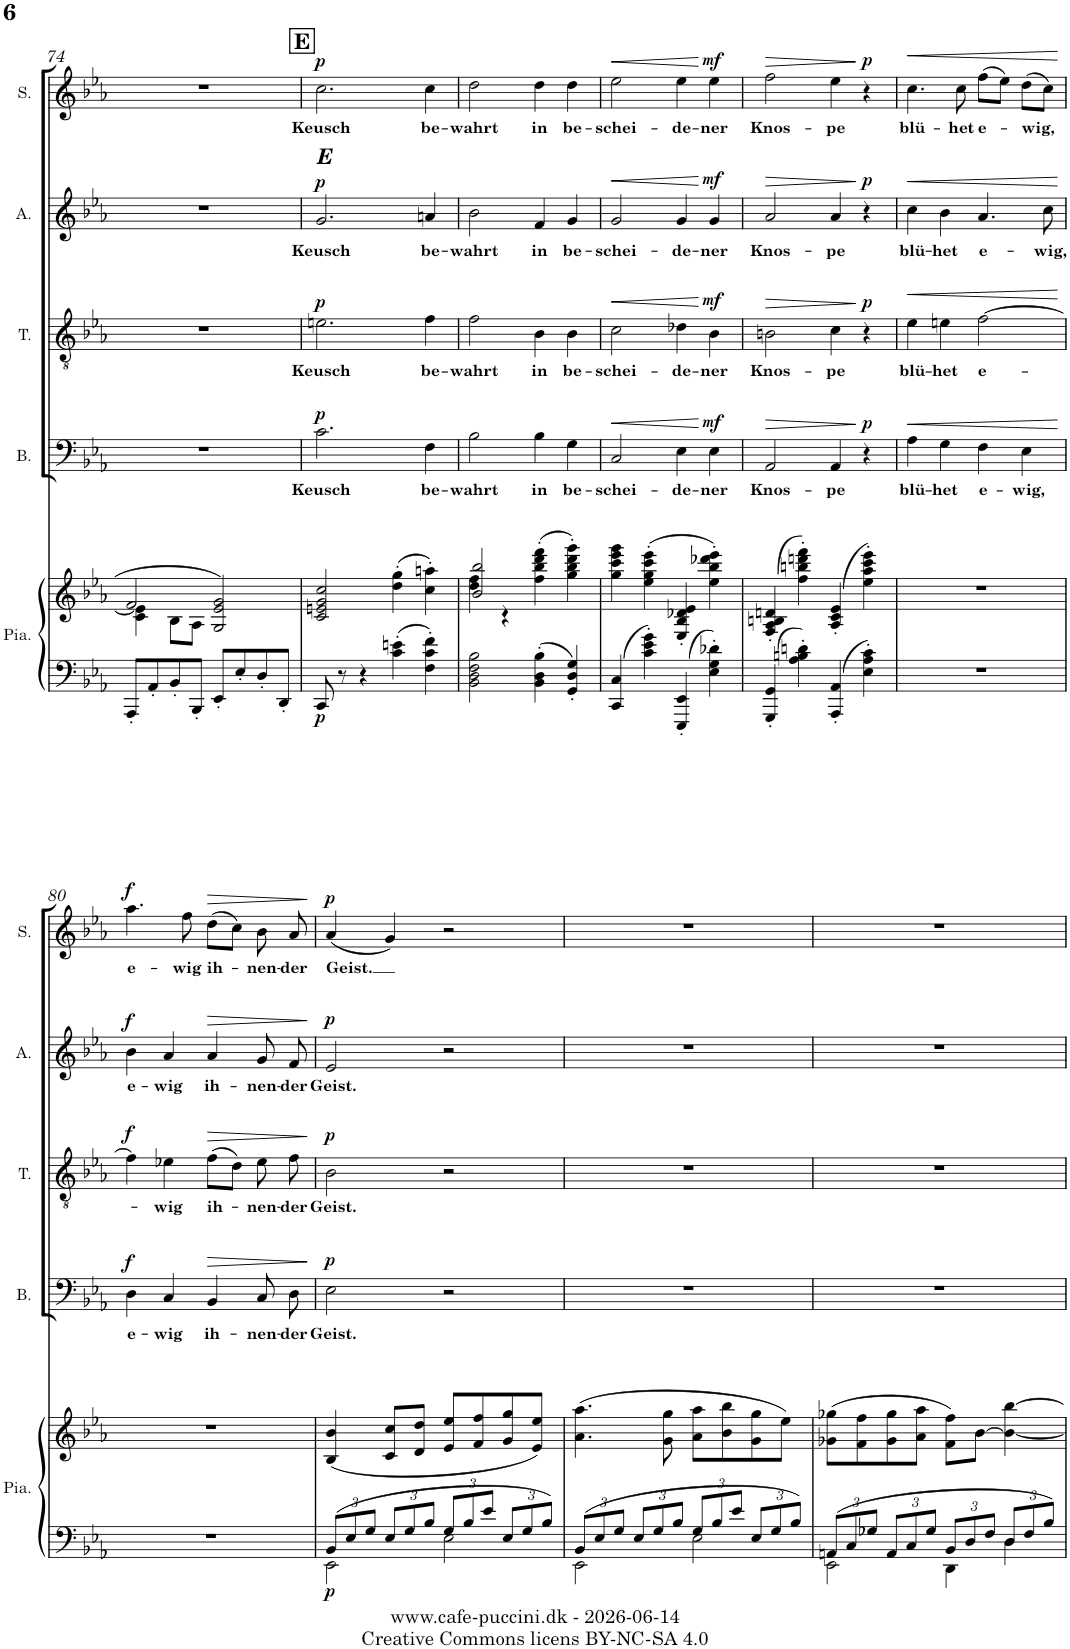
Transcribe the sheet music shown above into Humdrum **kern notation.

**kern	**kern	**dynam	**kern	**text	**dynam	**kern	**text	**dynam	**kern	**text	**dynam	**kern	**text	**dynam
*part5	*part5	*part5	*part4	*part4	*part4	*part3	*part3	*part3	*part2	*part2	*part2	*part1	*part1	*part1
*staff6	*staff5	*staff5/6	*staff4	*staff4	*staff4	*staff3	*staff3	*staff3	*staff2	*staff2	*staff2	*staff1	*staff1	*staff1
*I"Piano	*	*	*I"Basse	*	*	*I"Ténor	*	*	*I"Alto	*	*	*I"Soprano	*	*
*I'Pia.	*	*	*I'B.	*	*	*I'T.	*	*	*I'A.	*	*	*I'S.	*	*
!!LO:PB:g=z
*clefF4	*clefG2	*	*clefF4	*	*	*clefGv2	*	*	*clefG2	*	*	*clefG2	*	*
*k[b-e-a-]	*k[b-e-a-]	*	*k[b-e-a-]	*	*	*k[b-e-a-]	*	*	*k[b-e-a-]	*	*	*k[b-e-a-]	*	*
*M4/4	*M4/4	*	*M4/4	*	*	*M4/4	*	*	*M4/4	*	*	*M4/4	*	*
*met(c)	*met(c)	*	*met(c)	*	*	*met(c)	*	*	*met(c)	*	*	*met(c)	*	*
=74	=74	=74	=74	=74	=74	=74	=74	=74	=74	=74	=74	=74	=74	=74
*	*^	*	*	*	*	*	*	*	*	*	*	*	*	*
8AAA-'/L	2f/	4c\ 4e-\]	.	1r	.	.	1r	.	.	1r	.	.	1r	.	.
8AA-'/	.	.	.	.	.	.	.	.	.	.	.	.	.	.	.
8BB-'/	.	8B-\L	.	.	.	.	.	.	.	.	.	.	.	.	.
8BBB-'/J	.	8A-\J	.	.	.	.	.	.	.	.	.	.	.	.	.
8EE-'/L	2G/ 2e-/ 2g/	2ryy	.	.	.	.	.	.	.	.	.	.	.	.	.
8E-'/	.	.	.	.	.	.	.	.	.	.	.	.	.	.	.
8D'/	.	.	.	.	.	.	.	.	.	.	.	.	.	.	.
8DD'/J	.	.	.	.	.	.	.	.	.	.	.	.	.	.	.
*	*v	*v	*	*	*	*	*	*	*	*	*	*	*	*	*
!!LO:REH:place=s1:a:B:cj:fs=14:t=E
=75	=75	=75	=75	=75	=75	=75	=75	=75	=75	=75	=75	=75	=75	=75
!	!	!	!	!	!	!	!	!	!	!	!	!LO:TX:b:Bi:t=E	!	!
!	!	!LO:DY:b=2	!	!LO:LY:b	!LO:DY:a	!	!LO:LY:b	!LO:DY:a	!	!LO:LY:b	!LO:DY:a	!	!LO:LY:b	!LO:DY:a
8CC/	2c/ 2en/ 2g/ 2cc/	p	2.c\	Keusch	p	2.en\	Keusch	p	2.g/	Keusch	p	2.cc\	Keusch	p
8r	.	.	.	.	.	.	.	.	.	.	.	.	.	.
4r	.	.	.	.	.	.	.	.	.	.	.	.	.	.
4c\' 4en\'	(>4dd\' 4gg\'	.	.	.	.	.	.	.	.	.	.	.	.	.
!	!	!	!	!LO:LY:b	!	!	!LO:LY:b	!	!	!LO:LY:b	!	!	!LO:LY:b	!
4F\' 4c\' 4f\'	4cc\' 4aan\')	.	4F\	be-	.	4f\	be-	.	4an/	be-	.	4cc\	be-	.
=76	=76	=76	=76	=76	=76	=76	=76	=76	=76	=76	=76	=76	=76	=76
*	*^	*	*	*	*	*	*	*	*	*	*	*	*	*
!	!	!	!	!	!LO:LY:b	!	!	!LO:LY:b	!	!	!LO:LY:b	!	!	!LO:LY:b	!
2BB-\ 2D\ 2F\ 2B-\	2b-/ 2bb-/	4dd\ 4ff\	.	2B-\	-wahrt	.	2f\	-wahrt	.	2b-\	-wahrt	.	2dd\	-wahrt	.
.	.	4r	.	.	.	.	.	.	.	.	.	.	.	.	.
!	!	!	!	!	!LO:LY:b	!	!	!LO:LY:b	!	!	!LO:LY:b	!	!	!LO:LY:b	!
4BB-\' 4D\' 4B-\'	(>4ff\' 4bb-\' 4ddd\' 4fff\'	2ryy	.	4B-\	in	.	4B-\	in	.	4f/	in	.	4dd\	in	.
!	!	!	!	!	!LO:LY:b	!	!	!LO:LY:b	!	!	!LO:LY:b	!	!	!LO:LY:b	!
4GG/' 4D/' 4G/'	4gg\' 4bb-\' 4ddd\' 4ggg\')	.	.	4G\	be-	.	4B-\	be-	.	4g/	be-	.	4dd\	be-	.
*	*v	*v	*	*	*	*	*	*	*	*	*	*	*	*	*
=77	=77	=77	=77	=77	=77	=77	=77	=77	=77	=77	=77	=77	=77	=77
!	!	!	!	!LO:LY:b	!LO:HP:b	!	!LO:LY:b	!LO:HP:b	!	!LO:LY:b	!LO:HP:b	!	!LO:LY:b	!LO:HP:b
4CC/ 4C/	4gg\ 4ccc\ 4eee-\ 4ggg\	.	2C/	-schei-	<	2c\	-schei-	<	2g/	-schei-	<	2ee-\	-schei-	<
4c\' 4e-\' 4g\'	(>4ee-\' 4gg\' 4ccc\' 4eee-\'	.	.	.	.	.	.	.	.	.	.	.	.	.
!	!	!	!	!LO:LY:b	!	!	!LO:LY:b	!	!	!LO:LY:b	!	!	!LO:LY:b	!
4EEE-/' 4EE-/'	4E-/' 4B-/' 4d-X/' 4e-/'	.	4E-\	-de-	.	4d-X\	-de-	.	4g/	-de-	.	4ee-\	-de-	.
!	!	!	!	!LO:LY:b	!LO:DY:n=1:a	!	!LO:LY:b	!LO:DY:n=1:a	!	!LO:LY:b	!LO:DY:n=1:a	!	!LO:LY:b	!LO:DY:n=1:a
4E-\' 4G\' 4d-X\'	4ee-\' 4bb-\' 4ddd-X\' 4eee-\')	.	4E-\	-ner	[ mf	4B-\	-ner	[ mf	4g/	-ner	[ mf	4ee-\	-ner	[ mf
=78	=78	=78	=78	=78	=78	=78	=78	=78	=78	=78	=78	=78	=78	=78
!	!	!	!	!LO:LY:b	!LO:HP:b	!	!LO:LY:b	!LO:HP:b	!	!LO:LY:b	!LO:HP:b	!	!LO:LY:b	!LO:HP:b
4GGG/' 4GG/'	(>4F/' 4A-/' 4Bn/' 4dn/'	.	2AA-/	Knos-	>	2Bn\	Knos-	>	2a-/	Knos-	>	2ff\	Knos-	>
4A-\' 4Bn\' 4dn\'	4ff\' 4bbn\' 4dddn\' 4fff\')	.	.	.	.	.	.	.	.	.	.	.	.	.
!	!	!	!	!LO:LY:b	!	!	!LO:LY:b	!	!	!LO:LY:b	!	!	!LO:LY:b	!
4AAA-/' 4AA-/'	(>4A-/' 4c/' 4e-/'	.	4AA-/	-pe	.	4c\	-pe	.	4a-/	-pe	.	4ee-\	-pe	.
!	!	!	!	!	!LO:DY:n=1:a	!	!	!LO:DY:n=1:a	!	!	!LO:DY:n=1:a	!	!	!LO:DY:n=1:a
4E-\' 4A-\' 4c\'	4ee-\' 4aa-\' 4ccc\' 4eee-\')	.	4r	.	] p	4r	.	] p	4r	.	] p	4r	.	] p
=79	=79	=79	=79	=79	=79	=79	=79	=79	=79	=79	=79	=79	=79	=79
!	!	!	!	!LO:LY:b	!LO:HP:b	!	!LO:LY:b	!LO:HP:b	!	!LO:LY:b	!LO:HP:b	!	!LO:LY:b	!LO:HP:b
1r	1r	.	4A-\	blü-	<	4e-\	blü-	<	4cc\	blü-	<	4.cc\	blü-	<
!	!	!	!	!LO:LY:b	!	!	!LO:LY:b	!	!	!LO:LY:b	!	!	!	!
.	.	.	4G\	-het	.	4en\	-het	.	4b-\	-het	.	.	.	.
!	!	!	!	!	!	!	!	!	!	!	!	!	!LO:LY:b	!
.	.	.	.	.	.	.	.	.	.	.	.	8cc\	-het	.
!	!	!	!	!LO:LY:b	!	!	!LO:LY:b	!	!	!LO:LY:b	!	!	!LO:LY:b	!
.	.	.	4F\	e-	.	[2f\	e-	.	4.a-/	e-	.	(>8ff\L	e-	.
.	.	.	.	.	.	.	.	.	.	.	.	8ee-\J)	.	.
!	!	!	!	!LO:LY:b	!	!	!	!	!	!	!	!	!LO:LY:b	!
.	.	.	4E-\	-wig,	.	.	.	.	.	.	.	(>8dd\L	-wig,	.
!	!	!	!	!	!	!	!	!	!	!LO:LY:b	!	!	!	!
.	.	.	.	.	.	.	.	.	8cc\	-wig,	.	8cc\J)	.	.
.	.	.	.	.	[	.	.	[	.	.	[	.	.	[
!!LO:LB:g=z
=80	=80	=80	=80	=80	=80	=80	=80	=80	=80	=80	=80	=80	=80	=80
!	!	!	!	!LO:LY:b	!LO:DY:a	!	!	!LO:DY:a	!	!LO:LY:b	!LO:DY:a	!	!LO:LY:b	!LO:DY:a
1r	1r	.	4D\	e-	f	4f\]	.	f	4b-\	e-	f	4.aa-\	e-	f
!	!	!	!	!LO:LY:b	!	!	!LO:LY:b	!	!	!LO:LY:b	!	!	!	!
.	.	.	4C/	-wig	.	4e-X\	-wig	.	4a-/	-wig	.	.	.	.
!	!	!	!	!	!	!	!	!	!	!	!	!	!LO:LY:b	!
.	.	.	.	.	.	.	.	.	.	.	.	8ff\	-wig	.
!	!	!	!	!LO:LY:b	!LO:HP:b	!	!LO:LY:b	!LO:HP:b	!	!LO:LY:b	!LO:HP:b	!	!LO:LY:b	!LO:HP:b
.	.	.	4BB-/	ih-	>	(>8f\L	ih-	>	4a-/	ih-	>	(>8dd\L	ih-	>
.	.	.	.	.	.	8d\J)	.	.	.	.	.	8cc\J)	.	.
!	!	!	!	!LO:LY:b	!	!	!LO:LY:b	!	!	!LO:LY:b	!	!	!LO:LY:b	!
.	.	.	8C/L	-nen-	.	8e-\	-nen-	.	8g/L	-nen-	.	8b-\	-nen-	.
!	!	!	!	!LO:LY:b	!	!	!LO:LY:b	!	!	!LO:LY:b	!	!	!LO:LY:b	!
.	.	.	8D/J	-der	.	8f\	-der	.	8f/J	-der	.	8a-/	-der	.
.	.	.	.	.	]	.	.	]	.	.	]	.	.	]
=81	=81	=81	=81	=81	=81	=81	=81	=81	=81	=81	=81	=81	=81	=81
*Xbrackettup	*	*	*	*	*	*	*	*	*	*	*	*	*	*
*^	*	*	*	*	*	*	*	*	*	*	*	*	*	*
!	!	!	!LO:DY:b=2	!	!LO:LY:b	!LO:DY:a	!	!LO:LY:b	!LO:DY:a	!	!LO:LY:b	!LO:DY:a	!	!LO:LY:b	!LO:DY:a
12BB-/L	2EE-\	(<4B-/ 4b-/	p	2E-\	Geist.	p	2B-\	Geist.	p	2e-/	Geist.	p	(<4a-/	Geist.	p
12E-/	.	.	.	.	.	.	.	.	.	.	.	.	.	.	.
12G/J	.	.	.	.	.	.	.	.	.	.	.	.	.	.	.
12E-/L	.	8c/ 8cc/L	.	.	.	.	.	.	.	.	.	.	4g/)	.	.
12G/	.	.	.	.	.	.	.	.	.	.	.	.	.	.	.
.	.	8d/ 8dd/J	.	.	.	.	.	.	.	.	.	.	.	.	.
12B-/J	.	.	.	.	.	.	.	.	.	.	.	.	.	.	.
12G/L	2E-\	8e-/ 8ee-/L	.	2r	.	.	2r	.	.	2r	.	.	2r	.	.
12B-/	.	.	.	.	.	.	.	.	.	.	.	.	.	.	.
.	.	8f/ 8ff/	.	.	.	.	.	.	.	.	.	.	.	.	.
12e-/J	.	.	.	.	.	.	.	.	.	.	.	.	.	.	.
12E-/L	.	8g/ 8gg/	.	.	.	.	.	.	.	.	.	.	.	.	.
12G/	.	.	.	.	.	.	.	.	.	.	.	.	.	.	.
.	.	8e-/ 8ee-/J)	.	.	.	.	.	.	.	.	.	.	.	.	.
12B-/J	.	.	.	.	.	.	.	.	.	.	.	.	.	.	.
=82	=82	=82	=82	=82	=82	=82	=82	=82	=82	=82	=82	=82	=82	=82	=82
12BB-/L	2EE-\	(>4.a-\ 4.aa-\	.	1r	.	.	1r	.	.	1r	.	.	1r	.	.
12E-/	.	.	.	.	.	.	.	.	.	.	.	.	.	.	.
12G/J	.	.	.	.	.	.	.	.	.	.	.	.	.	.	.
12E-/L	.	.	.	.	.	.	.	.	.	.	.	.	.	.	.
12G/	.	.	.	.	.	.	.	.	.	.	.	.	.	.	.
.	.	8g\ 8gg\	.	.	.	.	.	.	.	.	.	.	.	.	.
12B-/J	.	.	.	.	.	.	.	.	.	.	.	.	.	.	.
12G/L	2E-\	8a-\ 8aa-\L	.	.	.	.	.	.	.	.	.	.	.	.	.
12B-/	.	.	.	.	.	.	.	.	.	.	.	.	.	.	.
.	.	8b-\ 8bb-\	.	.	.	.	.	.	.	.	.	.	.	.	.
12e-/J	.	.	.	.	.	.	.	.	.	.	.	.	.	.	.
12E-/L	.	8g\ 8gg\	.	.	.	.	.	.	.	.	.	.	.	.	.
12G/	.	.	.	.	.	.	.	.	.	.	.	.	.	.	.
.	.	8ee-\J)	.	.	.	.	.	.	.	.	.	.	.	.	.
12B-/J	.	.	.	.	.	.	.	.	.	.	.	.	.	.	.
=83	=83	=83	=83	=83	=83	=83	=83	=83	=83	=83	=83	=83	=83	=83	=83
12AAn/L	2EE-\	(>8g-X\ 8gg-X\L	.	1r	.	.	1r	.	.	1r	.	.	1r	.	.
12C/	.	.	.	.	.	.	.	.	.	.	.	.	.	.	.
.	.	8f\ 8ff\	.	.	.	.	.	.	.	.	.	.	.	.	.
12G-X/J	.	.	.	.	.	.	.	.	.	.	.	.	.	.	.
12AA/L	.	8g-\ 8gg-\	.	.	.	.	.	.	.	.	.	.	.	.	.
12C/	.	.	.	.	.	.	.	.	.	.	.	.	.	.	.
.	.	8a-\ 8aa-\J	.	.	.	.	.	.	.	.	.	.	.	.	.
12G-/J	.	.	.	.	.	.	.	.	.	.	.	.	.	.	.
12BB-/L	4DD\	8f\ 8ff\L)	.	.	.	.	.	.	.	.	.	.	.	.	.
12D/	.	.	.	.	.	.	.	.	.	.	.	.	.	.	.
.	.	[8b-\J	.	.	.	.	.	.	.	.	.	.	.	.	.
12F/J	.	.	.	.	.	.	.	.	.	.	.	.	.	.	.
12D/L	4D\	4b-\_ [4bb-\	.	.	.	.	.	.	.	.	.	.	.	.	.
12F/	.	.	.	.	.	.	.	.	.	.	.	.	.	.	.
12B-/J	.	.	.	.	.	.	.	.	.	.	.	.	.	.	.
*v	*v	*	*	*	*	*	*	*	*	*	*	*	*	*	*
=	=	=	=	=	=	=	=	=	=	=	=	=	=	=
*-	*-	*-	*-	*-	*-	*-	*-	*-	*-	*-	*-	*-	*-	*-
